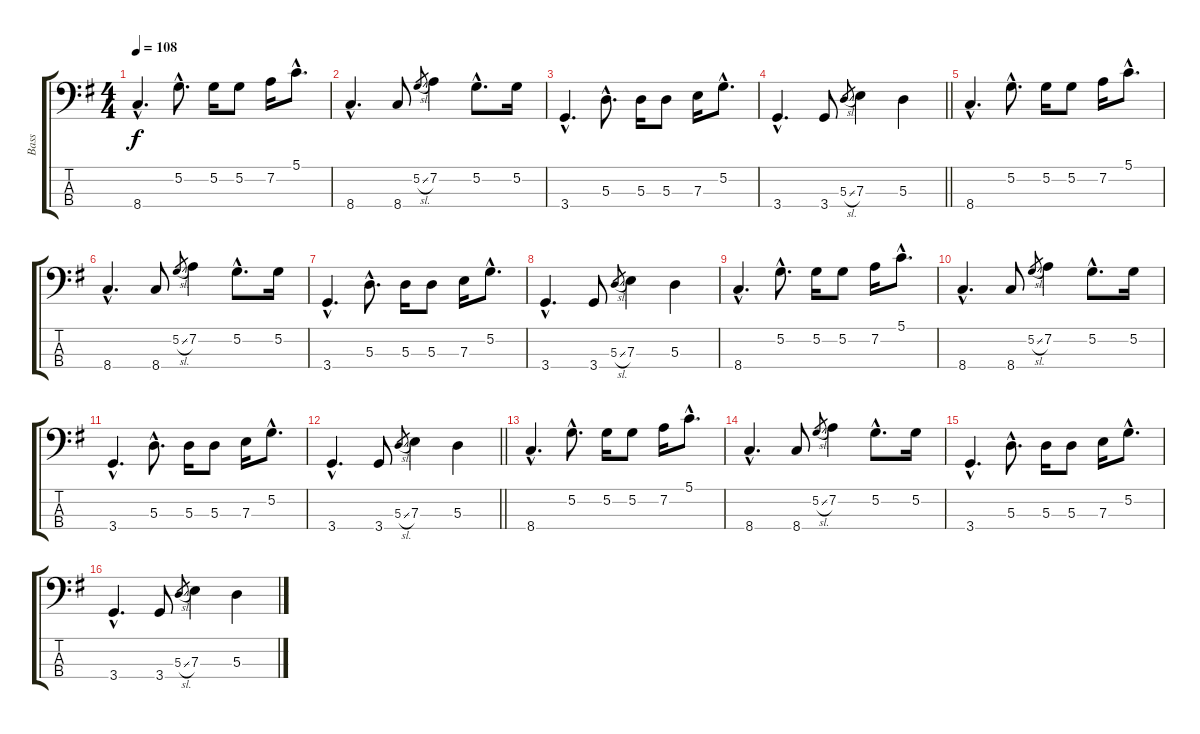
\track ("Bass" "Bass") {instrument electricbasspick}
\staff {score tabs}
\tuning (G2 D2 A1 E1) {hide}
\ts (4 4)
\tempo 108
\clef f4
\ks g
8.4{hac}.4{d dy f} 5.2{hac}.8{d} 5.2.16 5.2.8 7.2.16 5.1{hac}.8{d} |
8.4{hac}.4{d} 8.4.8 5.2{sl}.8{gr} 7.2.4 5.2{hac}.8{d} 5.2.16 |
3.4{hac}.4{d} 5.3{hac}.8{d} 5.3.16 5.3.8 7.3.16 5.2{hac}.8{d} |
\barLineRight lightlight
3.4{hac}.4{d} 3.4.8 5.3{sl}.8{gr} 7.3.4 5.3.4 |
8.4{hac}.4{d} 5.2{hac}.8{d} 5.2.16 5.2.8 7.2.16 5.1{hac}.8{d} |
8.4{hac}.4{d} 8.4.8 5.2{sl}.8{gr} 7.2.4 5.2{hac}.8{d} 5.2.16 |
3.4{hac}.4{d} 5.3{hac}.8{d} 5.3.16 5.3.8 7.3.16 5.2{hac}.8{d} |
3.4{hac}.4{d} 3.4.8 5.3{sl}.8{gr} 7.3.4 5.3.4 |
8.4{hac}.4{d} 5.2{hac}.8{d} 5.2.16 5.2.8 7.2.16 5.1{hac}.8{d} |
8.4{hac}.4{d} 8.4.8 5.2{sl}.8{gr} 7.2.4 5.2{hac}.8{d} 5.2.16 |
3.4{hac}.4{d} 5.3{hac}.8{d} 5.3.16 5.3.8 7.3.16 5.2{hac}.8{d} |
\barLineRight lightlight
3.4{hac}.4{d} 3.4.8 5.3{sl}.8{gr} 7.3.4 5.3.4 |
8.4{hac}.4{d} 5.2{hac}.8{d} 5.2.16 5.2.8 7.2.16 5.1{hac}.8{d} |
8.4{hac}.4{d} 8.4.8 5.2{sl}.8{gr} 7.2.4 5.2{hac}.8{d} 5.2.16 |
3.4{hac}.4{d} 5.3{hac}.8{d} 5.3.16 5.3.8 7.3.16 5.2{hac}.8{d} |
3.4{hac}.4{d} 3.4.8 5.3{sl}.8{gr} 7.3.4 5.3.4
